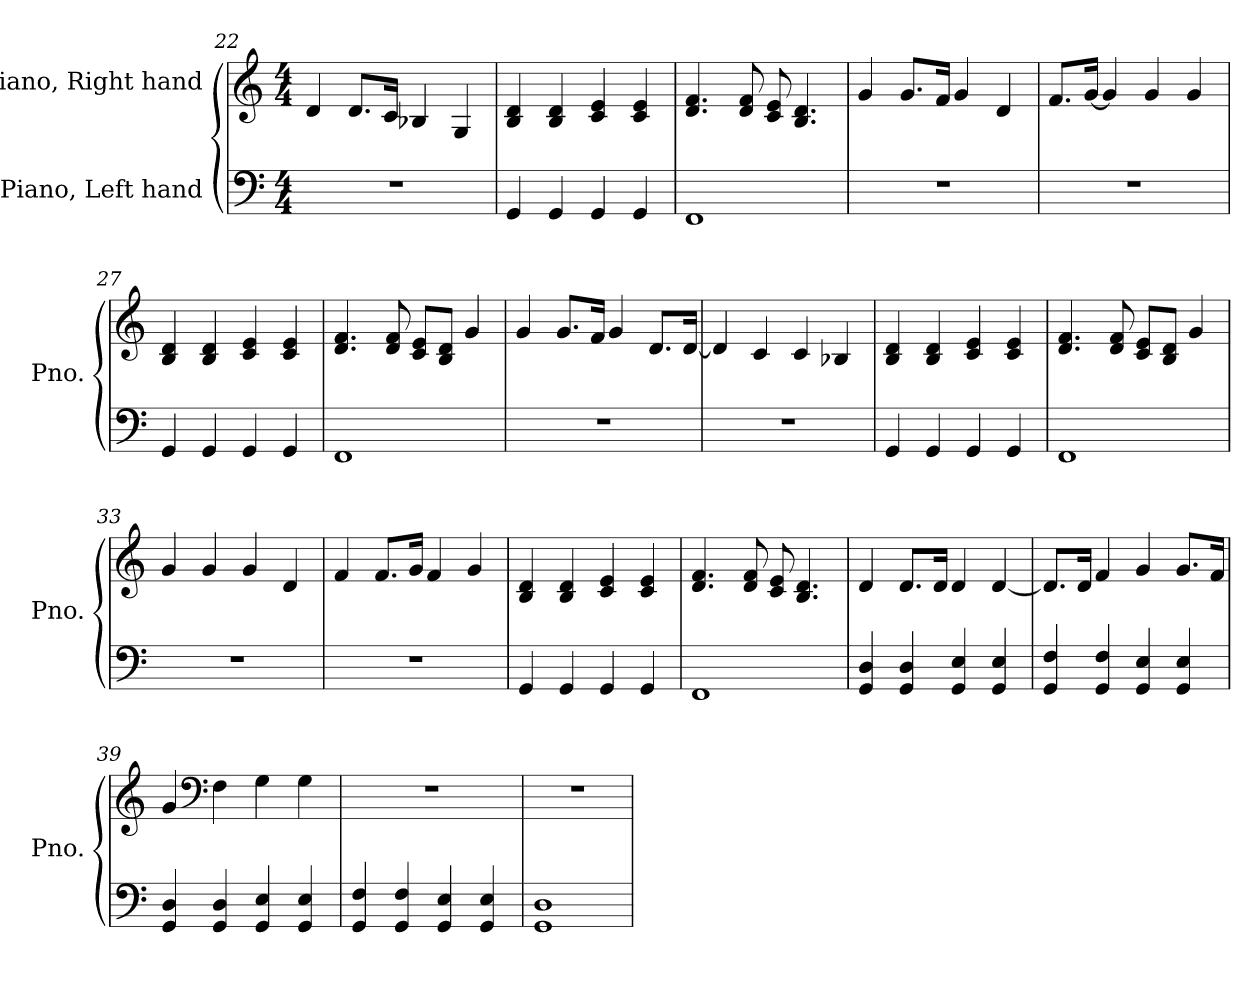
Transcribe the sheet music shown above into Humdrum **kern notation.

**kern	**kern
*part2	*part1
*staff2	*staff1
*I"Piano, Left hand	*I"Piano, Right hand
*I'Pno.	*I'Pno.
*clefF4	*clefG2
*k[]	*k[]
*M4/4	*M4/4
=22	=22
1r	4d/
.	8.d/L
.	16c/Jk
.	4B-X/
.	4G/
=23	=23
4GG/	4B/ 4d/
4GG/	4B/ 4d/
4GG/	4c/ 4e/
4GG/	4c/ 4e/
!!LO:LB:g=z
=24	=24
1FF	4.d/ 4.f/
.	8d/ 8f/
.	8c/ 8e/
.	4.B/ 4.d/
=25	=25
1r	4g/
.	8.g/L
.	16f/Jk
.	4g/
.	4d/
=26	=26
1r	8.f/L
.	[16g/Jk
.	4g/]
.	4g/
.	4g/
=27	=27
4GG/	4B/ 4d/
4GG/	4B/ 4d/
4GG/	4c/ 4e/
4GG/	4c/ 4e/
=28	=28
1FF	4.d/ 4.f/
.	8d/ 8f/
.	8c/ 8e/L
.	8B/ 8d/J
.	4g/
=29	=29
1r	4g/
.	8.g/L
.	16f/Jk
.	4g/
.	8.d/L
.	[16d/Jk
!!LO:LB:g=z
=30	=30
1r	4d/]
.	4c/
.	4c/
.	4B-X/
=31	=31
4GG/	4B/ 4d/
4GG/	4B/ 4d/
4GG/	4c/ 4e/
4GG/	4c/ 4e/
=32	=32
1FF	4.d/ 4.f/
.	8d/ 8f/
.	8c/ 8e/L
.	8B/ 8d/J
.	4g/
=33	=33
1r	4g/
.	4g/
.	4g/
.	4d/
=34	=34
1r	4f/
.	8.f/L
.	16g/Jk
.	4f/
.	4g/
=35	=35
4GG/	4B/ 4d/
4GG/	4B/ 4d/
4GG/	4c/ 4e/
4GG/	4c/ 4e/
!!LO:PB:g=z
=36	=36
1FF	4.d/ 4.f/
.	8d/ 8f/
.	8c/ 8e/
.	4.B/ 4.d/
=37	=37
4GG/ 4D/	4d/
4GG/ 4D/	8.d/L
.	16d/Jk
4GG/ 4E/	4d/
4GG/ 4E/	[4d/
=38	=38
4GG/ 4F/	8.d/L]
.	16d/Jk
4GG/ 4F/	4f/
4GG/ 4E/	4g/
4GG/ 4E/	8.g/L
.	16f/Jk
=39	=39
4GG/ 4D/	4g/
*	*clefF4
4GG/ 4D/	4F\
4GG/ 4E/	4G\
4GG/ 4E/	4G\
=40	=40
4GG/ 4F/	1r
4GG/ 4F/	.
4GG/ 4E/	.
4GG/ 4E/	.
=41	=41
1GG 1D	1r
=	=
*-	*-
